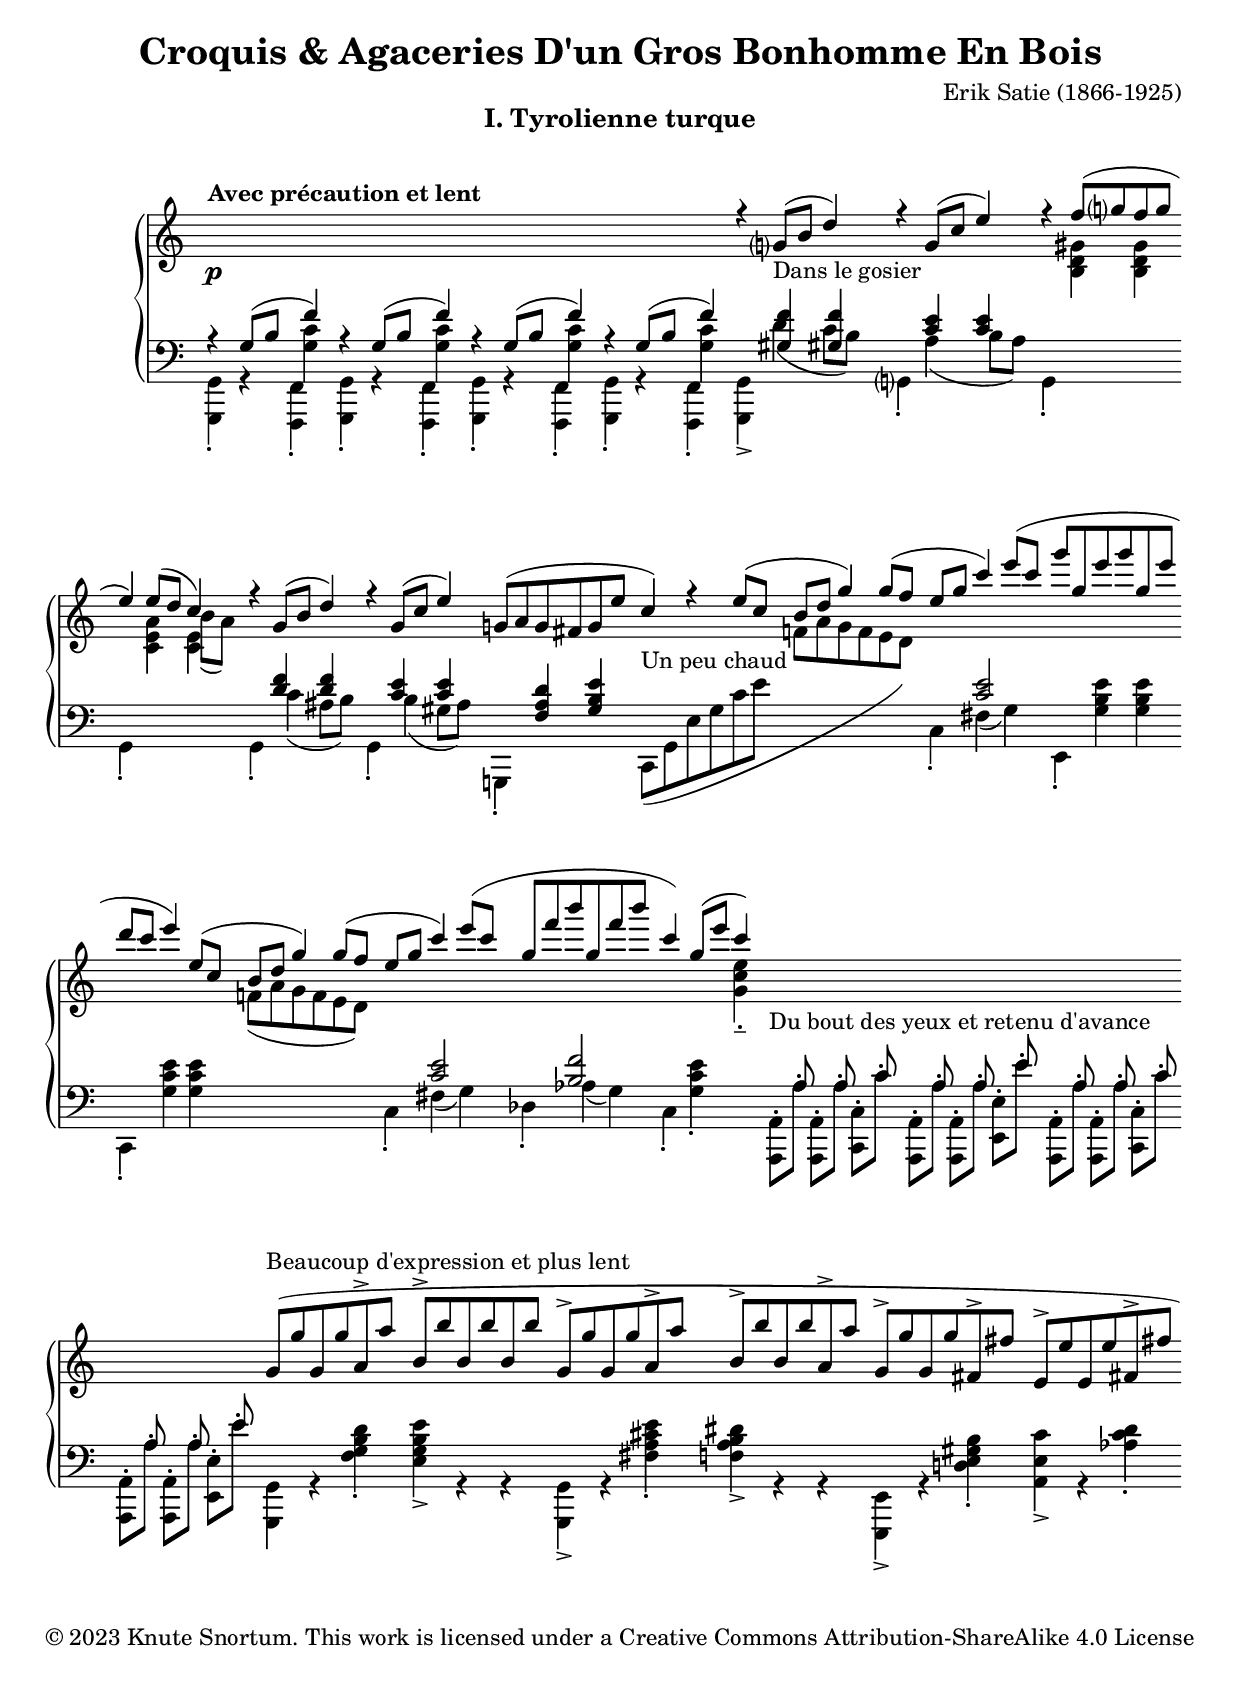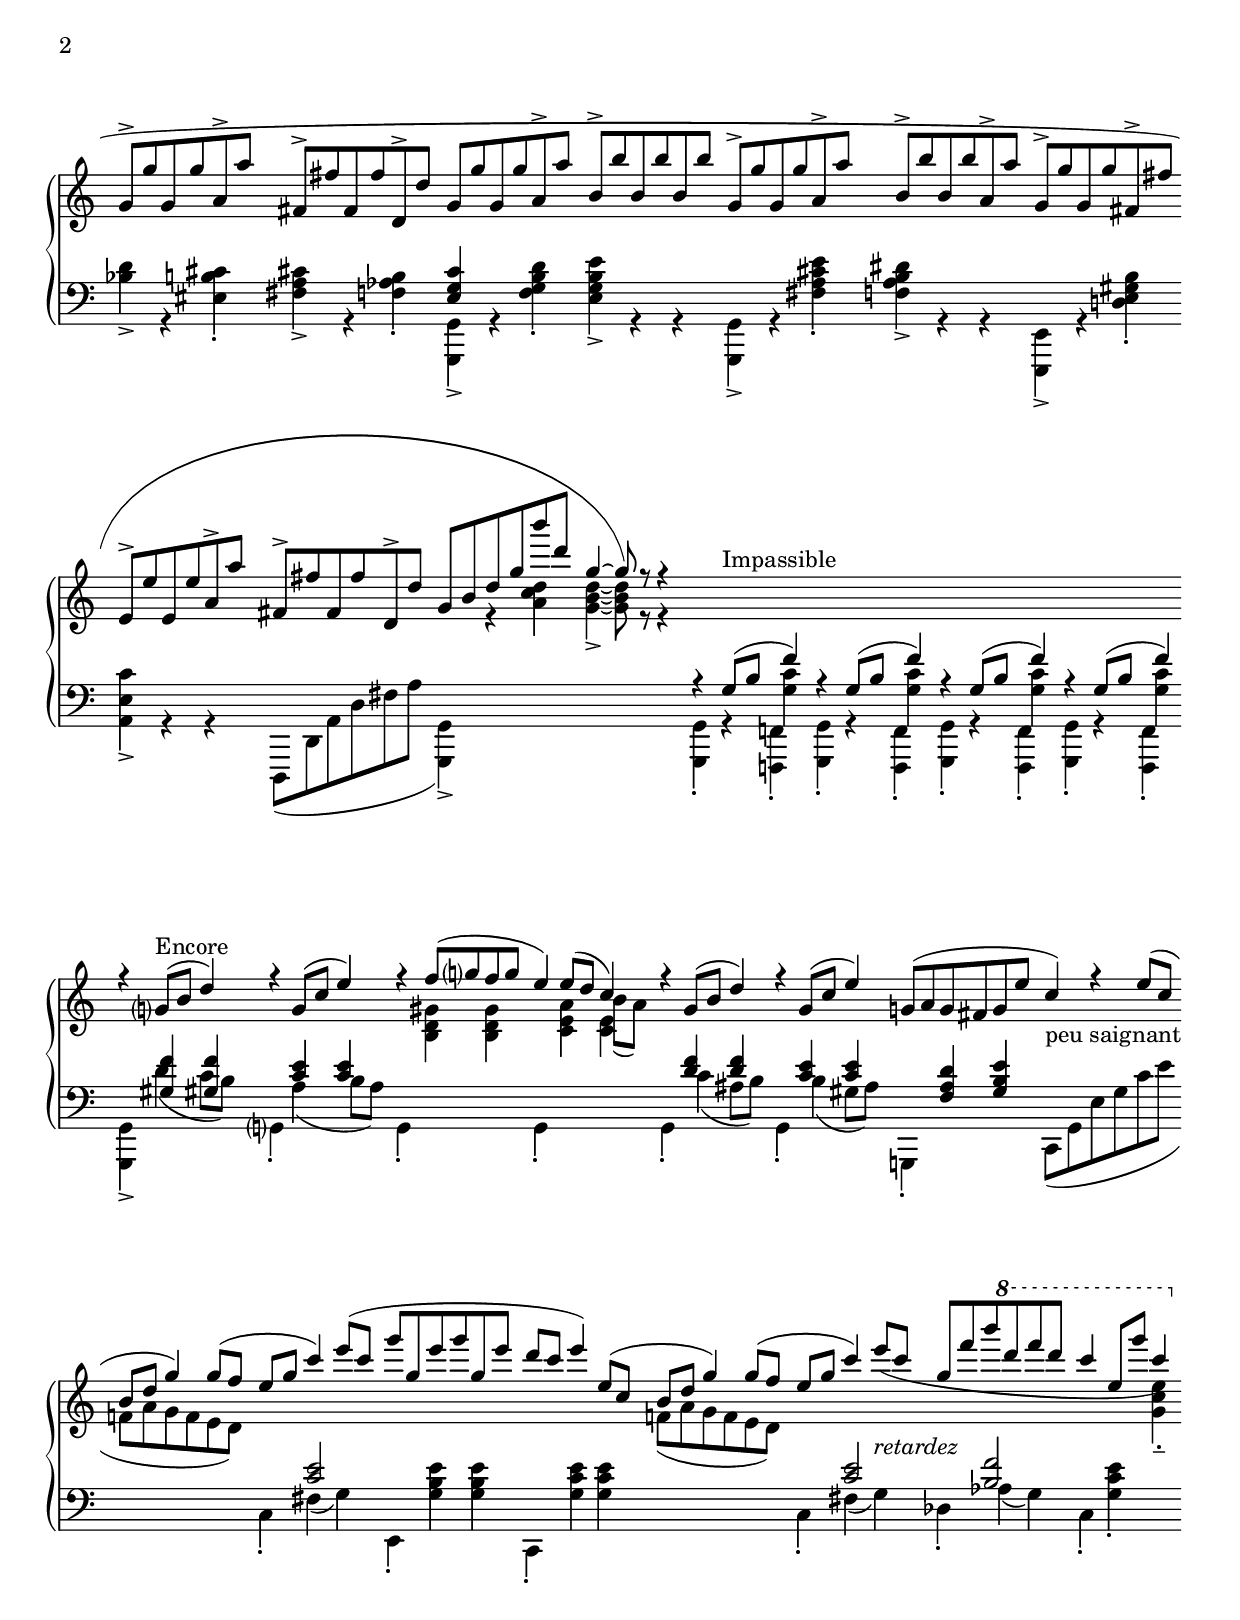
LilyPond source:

\version "2.24.0"

\version "2.24.0"

\header {
  title        = "Croquis & Agaceries D'un Gros Bonhomme En Bois"
  composer     = "Erik Satie (1866-1925)"
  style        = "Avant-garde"
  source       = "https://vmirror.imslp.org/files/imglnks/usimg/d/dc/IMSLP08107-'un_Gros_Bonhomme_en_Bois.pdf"

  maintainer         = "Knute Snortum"
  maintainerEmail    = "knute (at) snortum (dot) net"
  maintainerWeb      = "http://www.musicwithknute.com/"

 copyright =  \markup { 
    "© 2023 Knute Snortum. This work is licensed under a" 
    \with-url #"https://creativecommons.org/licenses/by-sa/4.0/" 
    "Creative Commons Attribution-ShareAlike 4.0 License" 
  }
}

\paper {
  print-all-headers = ##t
  
  top-margin = 8\mm                              %-minimum top-margin: 8mm
  top-markup-spacing.basic-distance = #5         %-dist. from bottom of top margin to the first markup/title
  markup-system-spacing.basic-distance = #6      %-dist. from header/title to first system
  top-system-spacing.basic-distance = #12        %-dist. from top margin to system in pages with no titles
  last-bottom-spacing.basic-distance = #11       %-pads music from copyright block
  
  % --- Set these to false after all editing is finished
  ragged-bottom = ##f
  ragged-last-bottom = ##f
  ragged-right = ##f
}

\layout { 
  \context {
    \Score
    \hide BarLine
    \hide SpanBar
    \remove "Bar_number_engraver"
  }
  \context {
    \Staff
    \remove "Time_signature_engraver"
  }
}

\midi {
  \context {
    \Staff
    \consists "Dynamic_performer"
  }
  \context {
    \Voice
    \remove "Dynamic_performer"
  }
  \context {
    \Score
    midiMinimumVolume = #0.20
    midiMaximumVolume = #0.99
  }
}

\version "2.24.0"
\language "english"

\version "2.24.0"

staffUp = \change Staff = "upper"
staffDown = \change Staff = "lower"

octaveUp = {
  \ottava #1
  \set Staff.ottavation = #"8"
}
octaveOff = \ottava #0


% ------------------------------
% --- Changes from the score ---
% ------------------------------


% -------------------
% --- Definitions ---
% -------------------


% --- Musical text
lent = "Avec précaution et lent "
gosier = "Dans le gosier"
chaud = "Un peu chaud"
yeux = "Du bout des yeux et retenu d'avance"
expression = "Beaucoup d'expression et plus lent"
impassible = "Impassible"
encore = "Encore"
saignant = "peu saignant"
retardez = "retardez"

% -------------
% --- Music ---
% -------------

highVoice = \relative {
  \tempo \lent
  s2. * 4 |
  
  \barNumberCheck #5
  r4 g'?8 _\gosier ( b d4 ) |
  r4 g,8 (c e4 ) |
  r4 f8 ( g? f g |
  e4 ) e8 ( d c4 ) |
  r4 g8 ( b d4 ) |
  r4 g,8 ( c e4 ) |
  g,!8 ( a g fs g e' |
  
  \barNumberCheck #12
  c4 _\chaud ) r e8 ( c |
  b8 d g4 ) g8 ( f |
  e8 g c4 ) e8 ( c |
  g'8 g, e' g g, e' |
  d8 c e4 ) e,8 ( c |
  b8 d g4 ) g8 ( f |
  e8 g c4 ) e8 ( c |
  g8 f' b g, f' b |
  c,4 ) g8 ( e' c4 ) |
  
  \barNumberCheck #21
  s2. * 4 |
  
  \barNumberCheck #25
  g,8 ^\expression (g' g, g' a,-> a' |
  b,8-> b' b, b' b, b' |
  g,8-> g' g, g' a,-> a' |
  b,8-> b' b, b' a,-> a' |
  g,8-> g' g, g' fs,-> fs' |
  e,8-> e' e, e' fs,-> fs' |
  g,8-> g' g, g' a,-> a' |
  fs,8-> fs' fs, fs' d,-> d' |
  
  \barNumberCheck #33
  g,8 g' g, g' a,-> a' |
  b,8-> b' b, b' b, b' |
  g,8-> g' g, g' a,-> a' |
  b,8-> b' b, b' a,-> a' |
  g,8-> g' g, g' fs,-> fs' |
  e,8-> e' e, e' a,-> a' |
  fs,8-> fs' fs, fs' d,-> d' |
  g,8 b d g b' d, |
  g,4 ~ g8 ) r r4 |
  
  \barNumberCheck #42
  s4 s ^\impassible s |
  s2. * 3 |
  
  \barNumberCheck #46
  r4 g,?8 ^\encore ( b d4 ) |
  r4 g,8 (c e4 ) |
  r4 f8 ( g? f g |
  e4 ) e8 ( d c4 ) |
  r4 g8 ( b d4 ) |
  r4 g,8 ( c e4 ) |
  g,!8 ( a g fs g e' |
  
  \barNumberCheck #53
  c4 _\saignant ) r e8 ( c |
  b8 d g4 ) g8 ( f |
  e8 g c4 ) e8 ( c |
  g'8 g, e' g g, e' |
  d8 c e4 ) e,8 ( c |
  b8 d g4 ) g8 ( f |
  e8 g c4 ) e8 _( c |
  g8 f' b \octaveUp d f d |
  c4 e,8 g' c,4 ) |
}

upperMiddle = \relative c'' {
  s2. * 4 |
  
  \barNumberCheck #5
  s2. |
  s2. |
  s4 <b, d gs> q |
  s4 << { \shiftOn <c e a>4 <c e> }
        \new Voice { \voiceTwo s4 ( b'8 a ) } 
     >> |
  s2. * 3 |
  
  \barNumberCheck #12
  s2. * 5 |
  f!8 ( a g f e d ) |
  s2. |
  s2. |
  s2 <g c e>4-.-- |
  
  \barNumberCheck #21
  s2. * 4 |
  
  \barNumberCheck #25
  s2. * 8 |
  
  \barNumberCheck #33
  s2. * 7 |
  s4 r <a c d> |
  <g b d>4-> ~ q8 r r4 |
  
  \barNumberCheck #42
  s2. * 4 |
  
  \barNumberCheck #46
  s2. |
  s2. |
  s4 <b, d gs> q |
  s4 << { \shiftOn <c e a>4 <c e> }
        \new Voice { \voiceTwo s4 ( b'8 a ) } 
     >> |
  s2. * 3 |
  
  \barNumberCheck #53
  s2. * 5 |
  f!8 ( a g f e d ) |
  s2. |
  s2. |
  s2 <g' c e>4-.-- |
}

lowerMiddle = \relative c' {
  \repeat unfold 4 { r4 << { g8 ( b f'4 ) } \\ { s4 <g, c> } >> | }
  
  \barNumberCheck #5
  s4 << { <gs f'>4 <gs! f'> } \\ { d'4 ( c8 b ) } >> |
  s4 << { <c e>4 q } \\ { a4 ( b8 a ) } >> |
  s2. |
  s2. |
  s4 << { <d f>4 q } \\ { c4 ( as8 b ) } >> |
  s4 << { <c e>4 q } \\ { b4 ( gs8 a ) } >> |
  s4 <f a d> <g b e> |
  
  \barNumberCheck #12
  s2. |
  s2. |
  s4 <c e>2 |
  s2. * 3 |
  s4 <c e>2 |
  s4 <b f'>2 |
  s2. |
  
  \barNumberCheck #21
  s8 a s a s c |
  s8 a s a s e' |
  s8 a, s a s c |
  s8 a s a s e' |
  
  \barNumberCheck #25
  s2. * 8 |
  
  \barNumberCheck #33
  <e, g c>4 s s |
  s2. * 8 |
  
  \barNumberCheck #42
  \repeat unfold 4 { r4 << { g8 ( b f'4 ) } \\ { s4 <g, c> } >> | }
  
  \barNumberCheck #46
  s4 << { <gs f'>4 <gs! f'> } \\ { d'4 ( c8 b ) } >> |
  s4 << { <c e>4 q } \\ { a4 ( b8 a ) } >> |
  s2. |
  s2. |
  s4 << { <d f>4 q } \\ { c4 ( as8 b ) } >> |
  s4 << { <c e>4 q } \\ { b4 ( gs8 a ) } >> |
  s4 <f a d> <g b e> |
  
  \barNumberCheck #53
  s2. |
  s2. |
  s4 <c e>2 |
  s2. * 3 |
  s4 <c e>2 |
  s4 <b f'>2 |
  s2. |
}

lowVoice = \relative c, {
  \repeat unfold 4 { <g g'>4-. r <f f'>-. | }
  
  \barNumberCheck #5
  <g g'>4-> s2 |
  g'?4-. s2 |
  g4-. s2 |
  g4-. s2 |
  g4-. s2 |
  g4-. s2 |
  g,!4-. s2 |
  
  \barNumberCheck #12
  c8 ( g' e' g c e |
  \staffUp f!8 a g f e d ) | \staffDown
  c,4-. fs ( g ) |
  e,4-. <g' b e> q |
  c,,4-. <g'' c e> q |
  s2. |
  c,4-. fs ( g ) |
  df4-. af' ( g ) |
  c,4-. <g' c e>-. s |
  
  \barNumberCheck #21
  \autoBeamOff
  <a,, a'>8^. ^\yeux [ a''^. ] <a,, a'>^. [ a''^. ] <c,, c'>^. [ c''^. ] |
  <a,, a'>8^. [ a''^. ] <a,, a'>^. [ a''^. ] <e, e'>^. [ e''^. ] |
  <a,,, a'>8^. [ a''^. ] <a,, a'>^. [ a''^. ] <c,, c'>^. [ c''^. ] |
  <a,, a'>8^. [ a''^. ] <a,, a'>^. [ a''^. ] <e, e'>^. [ e''^. ] |
  \autoBeamOn
  
  \barNumberCheck #25
  <g,,, g'>4 r <f'' g b d>-. |
  <e g b e>4-> r r |
  <g,, g'>4-> r <fs'' a cs e>-. |
  <f! a b ds>4-> r r |
  <e,, e'>4-> r <d''! e gs b>-. |
  <a e' c'>4-> r <af' c d>-. |
  <bf d>4-> r <es, b'! cs>-. |
  <fs a cs>4-> r <f! af b>-. |
  
  \barNumberCheck #33
  <g,, g'>4-> r <f'' g b d>-. |
  <e g b e>4-> r r |
  <g,, g'>4-> r <fs'' a cs e>-. |
  <f! a b ds>4-> r r |
  <e,, e'>4-> r <d''! e gs b>-. |
  <a e' c'>4-> r r |
  d,,8 ( d' a' d fs a |
  <g,, g'>4-> ) s s |
  s2. |
  
  \barNumberCheck #42
  <g g'>4-. r <f! f'!>-. |
  \repeat unfold 3 { <g g'>4-. r <f f'>-. | }
  
  \barNumberCheck #46
  <g g'>4-> s2 |
  g'?4-. s2 |
  g4-. s2 |
  g4-. s2 |
  g4-. s2 |
  g4-. s2 |
  g,!4-. s2 |
  
  \barNumberCheck #53
  c8 ( g' e' g c e |
  \staffUp f!8 a g f e d ) | \staffDown
  c,4-. fs ( g ) |
  e,4-. <g' b e> q |
  c,,4-. <g'' c e> q |
  s2. |
  c,4-. fs ( g ) |
  df4-. af' ( g ) |
  c,4-. <g' c e>-. s |
}

% --- Includes musical terms
dynamics = {
  s8 \p s8 s2 |
  s2. * 3 |
  
  \barNumberCheck #5
  s2. * 7 |
  
  \barNumberCheck #12
  s2. * 9 |
  
  \barNumberCheck #21
  s2. * 4 |
  
  \barNumberCheck #25
  s2. * 8 |
  
  \barNumberCheck #33
  s2. * 9 |
  
  \barNumberCheck #42
  s2. * 4 |
  
  \barNumberCheck #46
  s2. * 7 |
  
  \barNumberCheck #53
  s2. * 6 |
  s2 s4 -\retardez |
  s2. |
  s2. |
}

% -----------------------
% --- Layout and MIDI ---
% -----------------------

global = {
  \key c \major
  \time 3/4
}

upper = {
  \global
  \clef treble
  <<
    \new Voice { \voiceOne \highVoice }
    \new Voice { \voiceTwo \upperMiddle }
  >>
}

lower = {
  \global
  \clef bass
  <<
    \new Voice { \voiceThree \lowerMiddle }
    \new Voice { \voiceFour \lowVoice }
  >>
}

musicTyrolienne = 
\score {
  \new PianoStaff \with {
    %\override StaffGrouper.staff-staff-spacing.padding = #5
  } <<
    \new Staff = "upper" \upper
    \new Dynamics { \global \dynamics }
    \new Staff = "lower" \lower
  >> 
  \header {
    title = ""
    subtitle = "I. Tyrolienne turque"
    composer = ""
  }
}

\include "articulate.ly"

midiTyrolienne = 
\book {
  \bookOutputName "tyrolienne-music"
  \score {
    \articulate <<
      \new PianoStaff <<
        \new Staff ="upper" \upper
        \new Staff = "lower" \lower
      >>
    >>
    \midi { 
      \tempo 4 = 120
    }
  }
}


\musicTyrolienne
\midiTyrolienne
